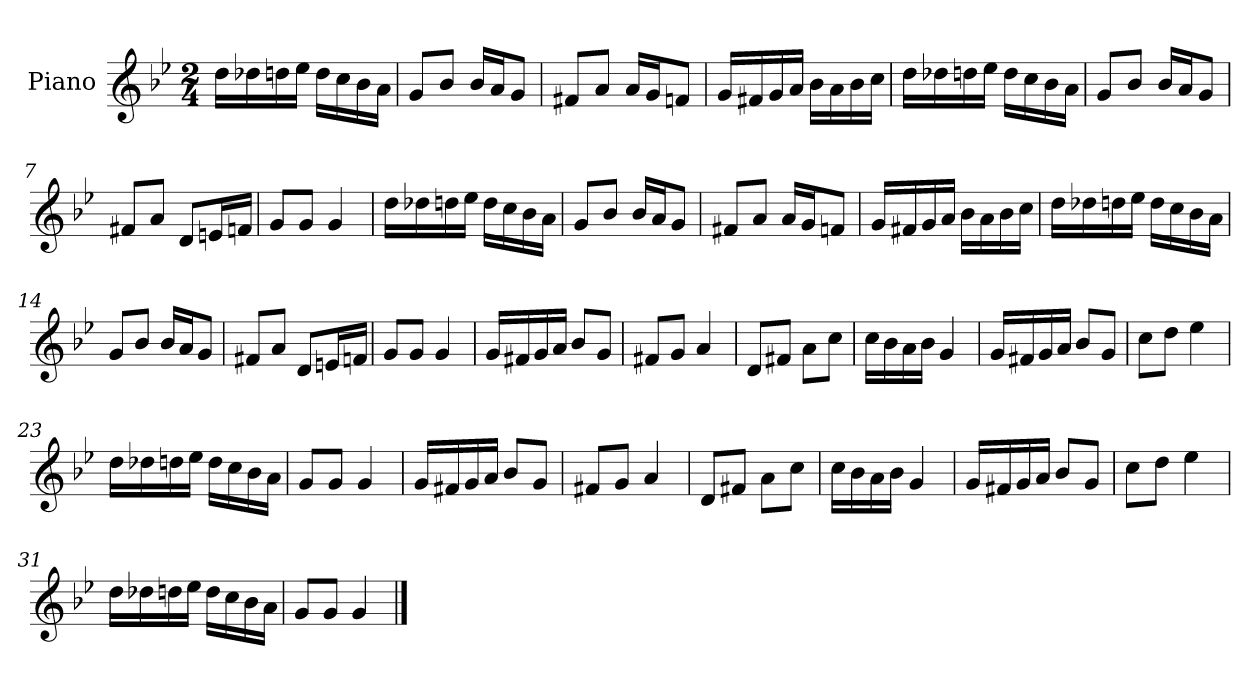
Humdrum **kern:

**kern
*part1
*staff1
*I"Piano
*I'Pno
*clefG2
*k[b-e-]
*M2/4
=1
16dd\LL
16dd-X\
16ddn\
16ee-\JJ
16dd\LL
16cc\
16b-\
16a\JJ
=2
8g/L
8b-/J
16b-/LL
16a/J
8g/J
=3
8f#X/L
8a/J
16a/LL
16g/J
8fn/J
=4
16g/LL
16f#X/
16g/
16a/JJ
16b-\LL
16a\
16b-\
16cc\JJ
=5
16dd\LL
16dd-X\
16ddn\
16ee-\JJ
16dd\LL
16cc\
16b-\
16a\JJ
=6
8g/L
8b-/J
16b-/LL
16a/J
8g/J
=7
8f#X/L
8a/J
8d/L
16en/L
16fn/JJ
=8
8g/L
8g/J
4g/
=9
16dd\LL
16dd-X\
16ddn\
16ee-\JJ
16dd\LL
16cc\
16b-\
16a\JJ
=10
8g/L
8b-/J
16b-/LL
16a/J
8g/J
=11
8f#X/L
8a/J
16a/LL
16g/J
8fn/J
=12
16g/LL
16f#X/
16g/
16a/JJ
16b-\LL
16a\
16b-\
16cc\JJ
=13
16dd\LL
16dd-X\
16ddn\
16ee-\JJ
16dd\LL
16cc\
16b-\
16a\JJ
=14
8g/L
8b-/J
16b-/LL
16a/J
8g/J
=15
8f#X/L
8a/J
8d/L
16en/L
16fn/JJ
=16
8g/L
8g/J
4g/
=17
16g/LL
16f#X/
16g/
16a/JJ
8b-/L
8g/J
=18
8f#X/L
8g/J
4a/
=19
8d/L
8f#X/J
8a\L
8cc\J
=20
16cc\LL
16b-\
16a\
16b-\JJ
4g/
=21
16g/LL
16f#X/
16g/
16a/JJ
8b-/L
8g/J
=22
8cc\L
8dd\J
4ee-\
=23
16dd\LL
16dd-X\
16ddn\
16ee-\JJ
16dd\LL
16cc\
16b-\
16a\JJ
=24
8g/L
8g/J
4g/
=25
16g/LL
16f#X/
16g/
16a/JJ
8b-/L
8g/J
=26
8f#X/L
8g/J
4a/
=27
8d/L
8f#X/J
8a\L
8cc\J
=28
16cc\LL
16b-\
16a\
16b-\JJ
4g/
=29
16g/LL
16f#X/
16g/
16a/JJ
8b-/L
8g/J
=30
8cc\L
8dd\J
4ee-\
=31
16dd\LL
16dd-X\
16ddn\
16ee-\JJ
16dd\LL
16cc\
16b-\
16a\JJ
=32
8g/L
8g/J
4g/
==
*-
